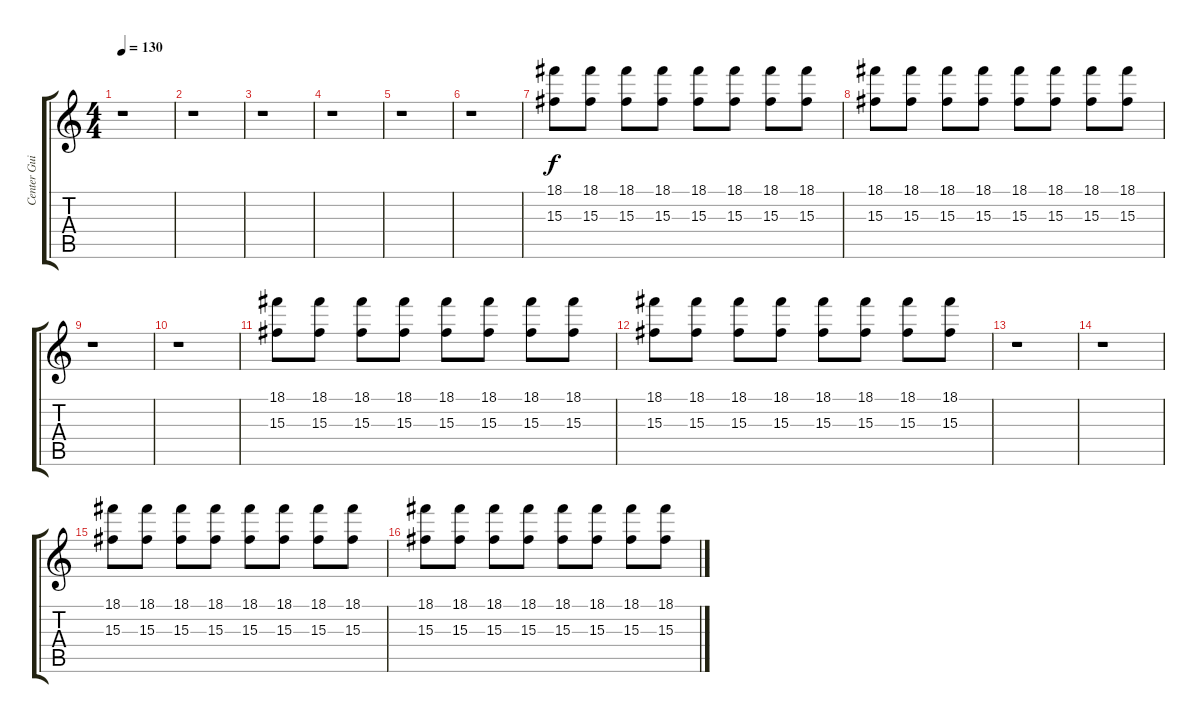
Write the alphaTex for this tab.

\track ("Center Guitar" "Center Gui") {instrument distortionguitar}
\staff {score tabs}
\tuning (C4 G3 Eb3 Bb2 F2 C2) {hide}
\ts (4 4)
\tempo 130
\clef g2
\ks c
r.1{dy f} |
r.1 |
r.1 |
r.1 |
r.1 |
r.1 |
(18.1 15.3).8 (18.1 15.3).8 (18.1 15.3).8 (18.1 15.3).8 (18.1 15.3).8 (18.1 15.3).8 (18.1 15.3).8 (18.1 15.3).8 |
(18.1 15.3).8 (18.1 15.3).8 (18.1 15.3).8 (18.1 15.3).8 (18.1 15.3).8 (18.1 15.3).8 (18.1 15.3).8 (18.1 15.3).8 |
r.1 |
r.1 |
(18.1 15.3).8 (18.1 15.3).8 (18.1 15.3).8 (18.1 15.3).8 (18.1 15.3).8 (18.1 15.3).8 (18.1 15.3).8 (18.1 15.3).8 |
(18.1 15.3).8 (18.1 15.3).8 (18.1 15.3).8 (18.1 15.3).8 (18.1 15.3).8 (18.1 15.3).8 (18.1 15.3).8 (18.1 15.3).8 |
r.1 |
r.1 |
(18.1 15.3).8 (18.1 15.3).8 (18.1 15.3).8 (18.1 15.3).8 (18.1 15.3).8 (18.1 15.3).8 (18.1 15.3).8 (18.1 15.3).8 |
(18.1 15.3).8 (18.1 15.3).8 (18.1 15.3).8 (18.1 15.3).8 (18.1 15.3).8 (18.1 15.3).8 (18.1 15.3).8 (18.1 15.3).8
